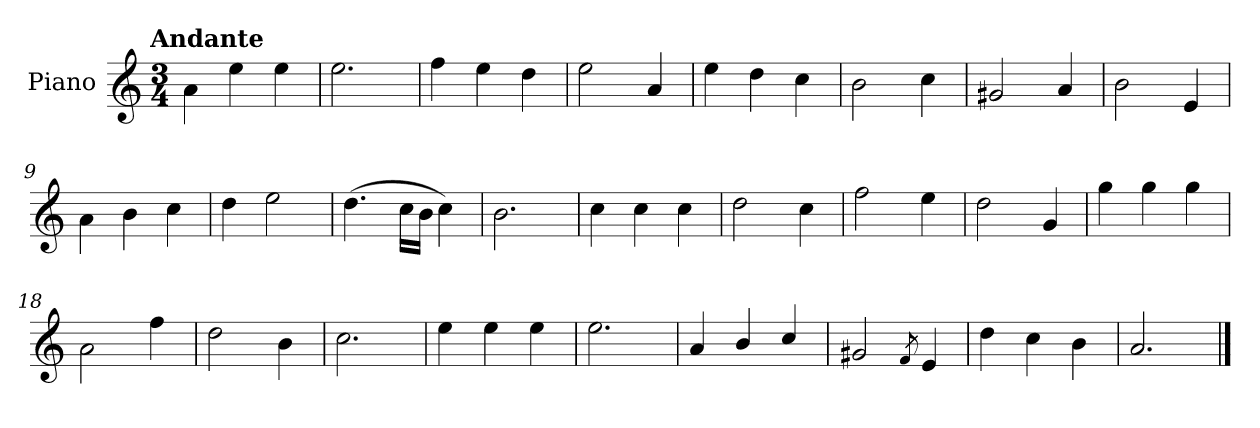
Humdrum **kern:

**kern
*part1
*staff1
*I"Piano
*I'Pno.
*clefG2
*k[]
!!LO:TX:omd:t=Andante
*M3/4
*MM92
=1
4a\
4ee\
4ee\
=2
2.ee\
=3
4ff\
4ee\
4dd\
=4
2ee\
4a/
=5
4ee\
4dd\
4cc\
=6
2b\
4cc\
!!LO:LB:g=z
=7
2g#X/
4a/
=8
2b\
4e/
=9
4a\
4b\
4cc\
=10
4dd\
2ee\
=11
(>4.dd\
16cc\LL
16b\JJ
4cc\)
=12
2.b\
=13
4cc\
4cc\
4cc\
=14
2dd\
4cc\
=15
2ff\
4ee\
=16
2dd\
4g/
=17
4gg\
4gg\
4gg\
!!LO:LB:g=z
=18
2a\
4ff\
=19
2dd\
4b\
=20
2.cc\
=21
4ee\
4ee\
4ee\
=22
2.ee\
=23
4a/
4b/
4cc/
=24
2g#X/
8qf/
4e/
=25
4dd\
4cc\
4b\
=26
2.a/
==
*-
